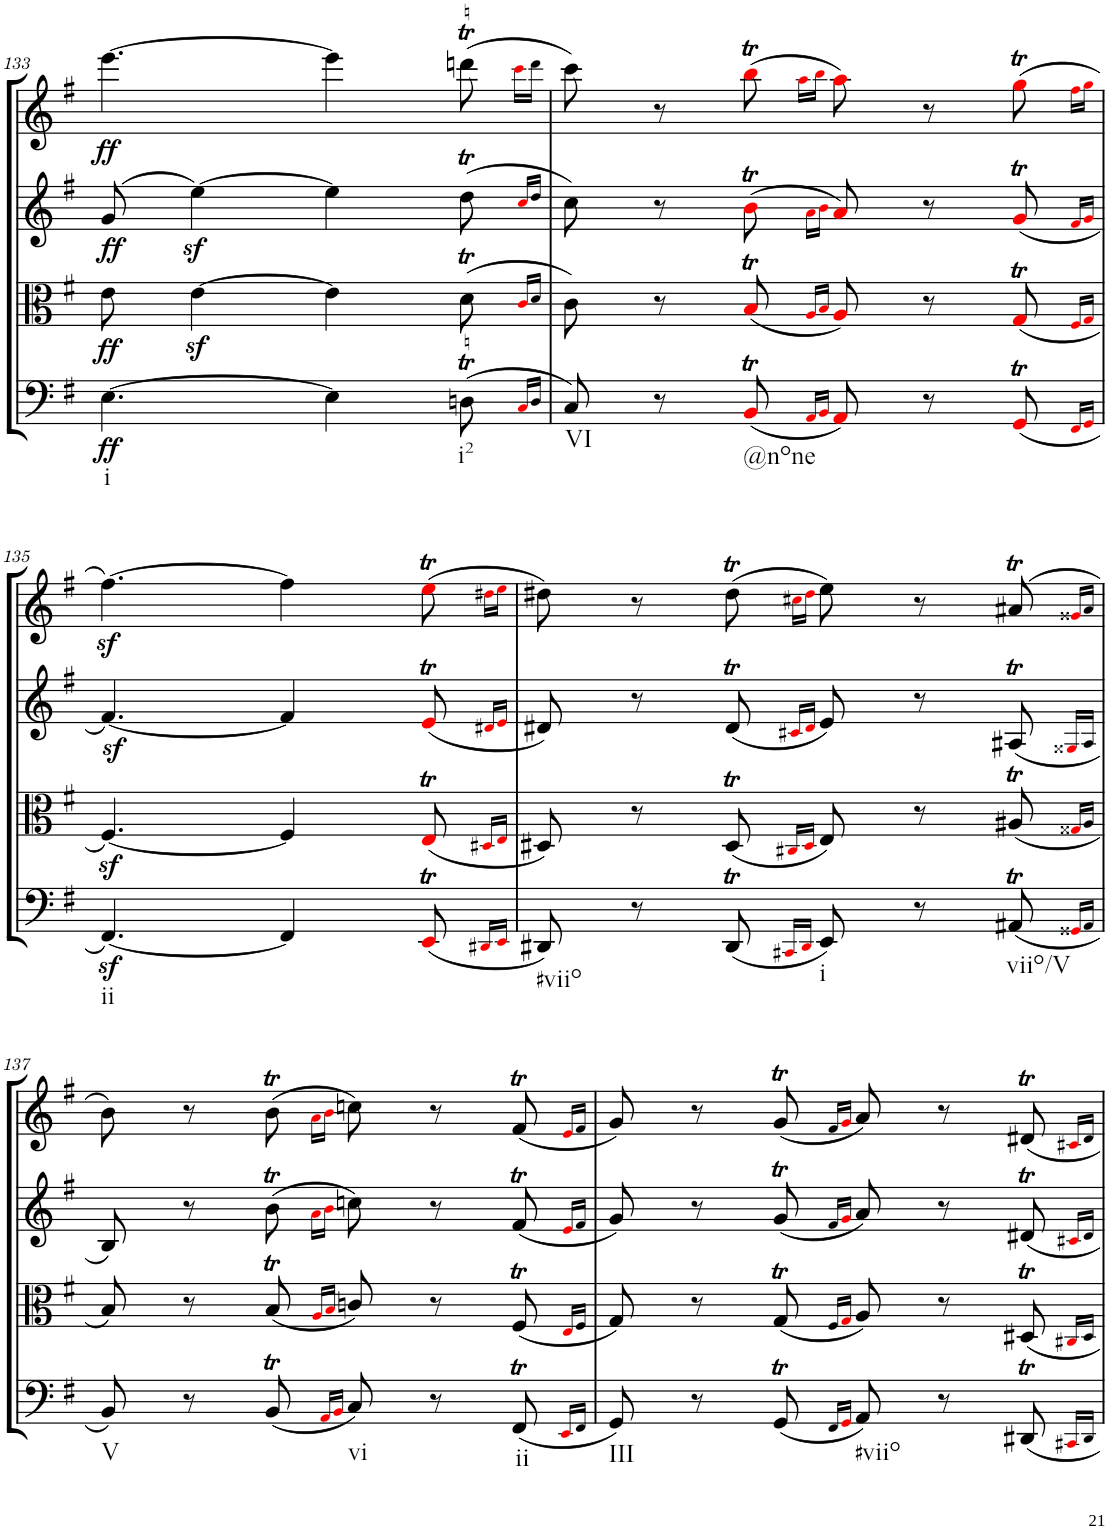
**kern	**dynam	**kern	**dynam	**kern	**dynam	**kern	**dynam
*part4	*part4	*part3	*part3	*part2	*part2	*part1	*part1
*staff4	*staff4	*staff3	*staff3	*staff2	*staff2	*staff1	*staff1
*I"Violoncello.	*	*I"Viola	*	*I"Violin II.	*	*I"Violin I.	*
*I'Vc	*	*I'Vla	*	*I'Vln	*	*I'Vln	*
!!LO:PB:g=z
*clefF4	*	*clefC3	*	*clefG2	*	*clefG2	*
*k[f#]	*	*k[f#]	*	*k[f#]	*	*k[f#]	*
*M6/8	*	*M6/8	*	*M6/8	*	*M6/8	*
=133	=133	=133	=133	=133	=133	=133	=133
!LO:TX:b:t=i	!	!	!	!	!	!	!
!	!LO:DY:b	!	!LO:DY:b	!	!LO:DY:b	!	!LO:DY:b
[4.E\	ff	8e\	ff	(8g/	ff	[4.eee\	ff
.	.	[4ez<\	.	[4eez<\)	.	.	.
4E\]	.	4e\]	.	4ee\]	.	4eee\]	.
!LO:TX:b:t=i2	!	!	!	!	!	!	!
(8DnT\	.	(8dT\	.	(8ddT\	.	(8dddnT\	.
16qCi/LL	.	16qci/LL	.	16qcci/LL	.	16qccci\LL	.
16qD/JJ	.	16qd/JJ	.	16qdd/JJ	.	16qddd\JJ	.
=134	=134	=134	=134	=134	=134	=134	=134
!LO:TX:b:t=VI	!	!	!	!	!	!	!
8C/)	.	8c\)	.	8cc\)	.	8ccc\)	.
8r	.	8r	.	8r	.	8r	.
!LO:TX:b:t=@none	!	!	!	!	!	!	!
(8BBti/	.	(8Bti/	.	(8bti\	.	(8bbti\	.
16qAAi/LL	.	16qAi/LL	.	16qai\LL	.	16qaai\LL	.
16qBBi/JJ	.	16qBi/JJ	.	16qbi\JJ	.	16qbbi\JJ	.
8AAi/)	.	8Ai/)	.	8ai/)	.	8aai\)	.
8r	.	8r	.	8r	.	8r	.
(8GGTi/	.	(8GTi/	.	(8gTi/	.	(8ggTi\	.
16qFF#i/LL	.	16qF#i/LL	.	16qf#i/LL	.	16qff#i\LL	.
16qGGi/JJ	.	16qGi/JJ	.	16qgi/JJ	.	16qggi\JJ	.
!!LO:LB:g=z
=135	=135	=135	=135	=135	=135	=135	=135
!LO:TX:b:t=ii	!	!	!	!	!	!	!
[4.FF#z</)	.	[4.F#z</)	.	[4.f#z</)	.	[4.ff#z<\)	.
4FF#/]	.	4F#/]	.	4f#/]	.	4ff#\]	.
(8EETi/	.	(8ETi/	.	(8eTi/	.	(8eeTi\	.
16qDD#Xi/LL	.	16qD#Xi/LL	.	16qd#Xi/LL	.	16qdd#Xi\LL	.
16qEEi/JJ	.	16qEi/JJ	.	16qei/JJ	.	16qeei\JJ	.
=136	=136	=136	=136	=136	=136	=136	=136
!LO:TX:b:t=#viio	!	!	!	!	!	!	!
8DD#X/)	.	8D#X/)	.	8d#X/)	.	8dd#X\)	.
8r	.	8r	.	8r	.	8r	.
(8DD#t/	.	(8D#t/	.	(8d#t/	.	(8dd#t\	.
16qCC#Xi/LL	.	16qC#Xi/LL	.	16qc#Xi/LL	.	16qcc#Xi\LL	.
16qDD#i/JJ	.	16qD#i/JJ	.	16qd#i/JJ	.	16qdd#i\JJ	.
!LO:TX:b:t=i	!	!	!	!	!	!	!
8EE/)	.	8E/)	.	8e/)	.	8ee\)	.
8r	.	8r	.	8r	.	8r	.
!LO:TX:b:t=viio/V	!	!	!	!	!	!	!
(8AA#Xt/	.	(8A#Xt/	.	(8A#Xt/	.	(8a#Xt/	.
16qGG##Xi/LL	.	16qG##Xi/LL	.	16qG##Xi/LL	.	16qg##Xi/LL	.
16qAA#/JJ	.	16qA#/JJ	.	16qA#/JJ	.	16qa#/JJ	.
!!LO:LB:g=z
=137	=137	=137	=137	=137	=137	=137	=137
!LO:TX:b:t=V	!	!	!	!	!	!	!
8BB/)	.	8B/)	.	8B/)	.	8b\)	.
8r	.	8r	.	8r	.	8r	.
(8BBt/	.	(8Bt/	.	(8bt\	.	(8bt\	.
16qAAi/LL	.	16qAi/LL	.	16qai\LL	.	16qai\LL	.
16qBBi/JJ	.	16qBi/JJ	.	16qbi\JJ	.	16qbi\JJ	.
!LO:TX:b:t=vi	!	!	!	!	!	!	!
8C/)	.	8cn/)	.	8ccn\)	.	8ccn\)	.
8r	.	8r	.	8r	.	8r	.
!LO:TX:b:t=ii	!	!	!	!	!	!	!
(8FF#t/	.	(8F#t/	.	(8f#t/	.	(8f#t/	.
16qEEi/LL	.	16qEi/LL	.	16qei/LL	.	16qei/LL	.
16qFF#/JJ	.	16qF#/JJ	.	16qf#/JJ	.	16qf#/JJ	.
=138	=138	=138	=138	=138	=138	=138	=138
!LO:TX:b:t=III	!	!	!	!	!	!	!
8GG/)	.	8G/)	.	8g/)	.	8g/)	.
8r	.	8r	.	8r	.	8r	.
(8GGT/	.	(8GT/	.	(8gT/	.	(8gT/	.
16qFF#/LL	.	16qF#/LL	.	16qf#/LL	.	16qf#/LL	.
16qGGi/JJ	.	16qGi/JJ	.	16qgi/JJ	.	16qgi/JJ	.
!LO:TX:b:t=#viio	!	!	!	!	!	!	!
8AA/)	.	8A/)	.	8a/)	.	8a/)	.
8r	.	8r	.	8r	.	8r	.
8DD#Xt/	.	8D#Xt/	.	8d#Xt/	.	8d#Xt/	.
16qCC#Xi/LL	.	16qC#Xi/LL	.	16qc#Xi/LL	.	16qc#Xi/LL	.
16qDD#/JJ	.	16qD#/JJ	.	16qd#/JJ	.	16qd#/JJ	.
=	=	=	=	=	=	=	=
*-	*-	*-	*-	*-	*-	*-	*-
